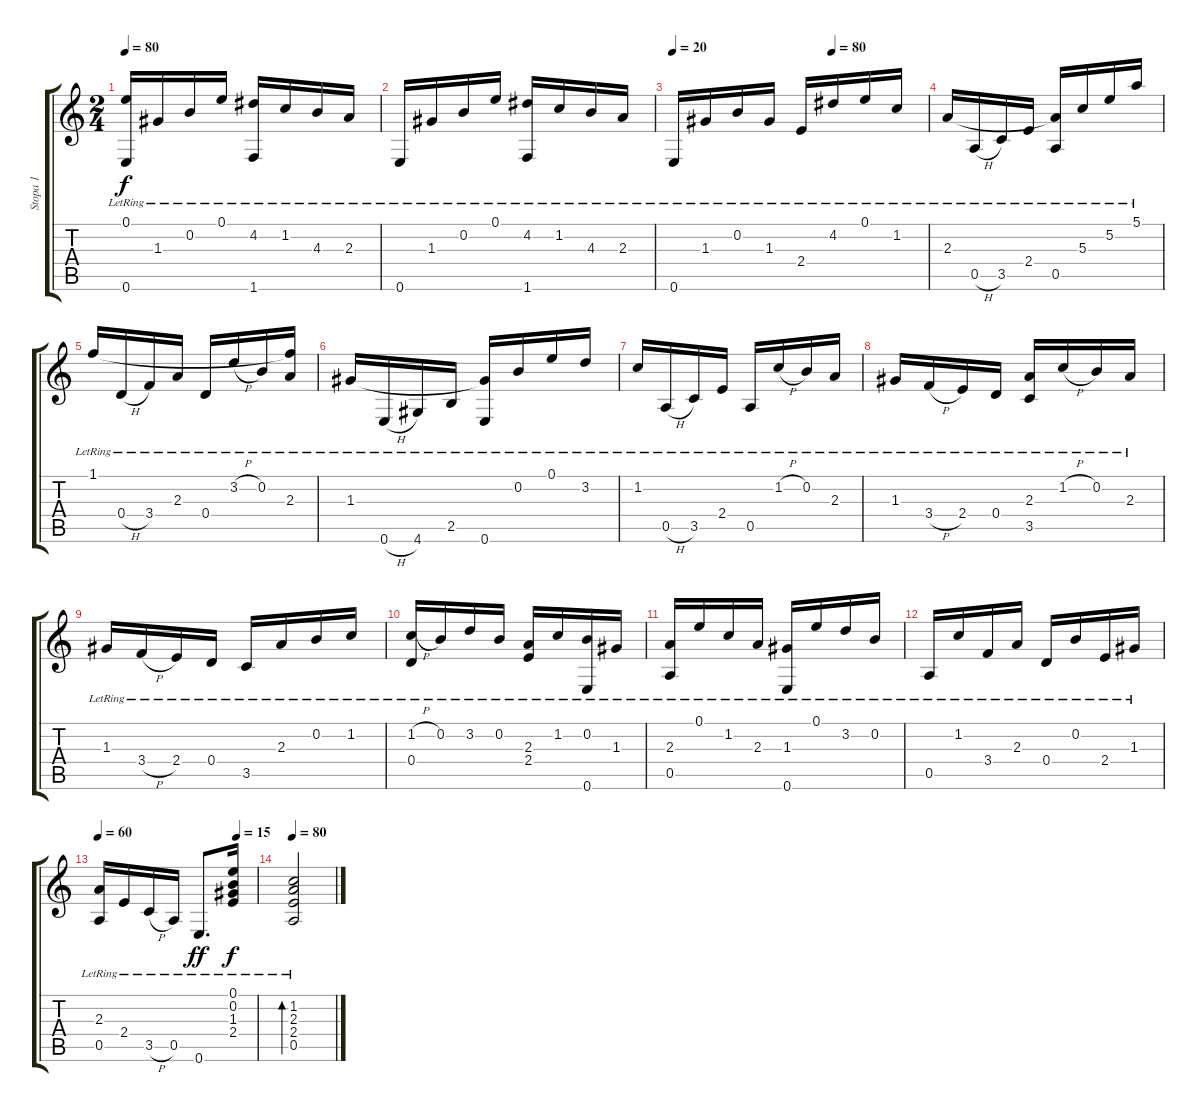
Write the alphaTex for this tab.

\track ("Stopa 1" "Stopa 1") {instrument acousticguitarsteel}
\staff {score tabs}
\tuning (E4 B3 G3 D3 A2 E2) {hide}
\ts (2 4)
\tempo 80
\clef g2
\ks c
(0.1{lr} 0.6{lr}).16{dy f} 1.3{lr}.16 0.2{lr}.16 0.1{lr}.16 (4.2{lr} 1.6{lr}).16 1.2{lr}.16 4.3{lr}.16 2.3{lr}.16 |
0.6{lr}.16 1.3{lr}.16 0.2{lr}.16 0.1{lr}.16 (4.2{lr} 1.6{lr}).16 1.2{lr}.16 4.3{lr}.16 2.3{lr}.16 |
\tempo 20
\tempo (80 0.625)
0.6{lr}.16 1.3{lr}.16 0.2{lr}.16 1.3{lr}.16 2.4{lr}.16 4.2{lr}.16 0.1{lr}.16 1.2{lr}.16 |
2.3{lr}.16 0.5{h lr}.16 3.5{lr}.16 2.4{lr}.16 (2.3{t} 0.5{lr}).16 5.3{lr}.16 5.2{lr}.16 5.1{lr}.16 |
1.1{lr}.16 0.4{h lr}.16 3.4{lr}.16 2.3{lr}.16 0.4{lr}.16 3.2{h lr}.16 0.2{lr}.16 (1.1{t} 2.3{lr}).16 |
1.3{lr}.16 0.6{h lr}.16 4.6{lr}.16 2.5{lr}.16 (1.3{t} 0.6{lr}).16 0.2{lr}.16 0.1{lr}.16 3.2{lr}.16 |
1.2{lr}.16 0.5{h lr}.16 3.5{lr}.16 2.4{lr}.16 0.5{lr}.16 1.2{h lr}.16 0.2{lr}.16 2.3{lr}.16 |
1.3{lr}.16 3.4{h lr}.16 2.4{lr}.16 0.4{lr}.16 (2.3{lr} 3.5{lr}).16 1.2{h lr}.16 0.2{lr}.16 2.3{lr}.16 |
1.3{lr}.16 3.4{h lr}.16 2.4{lr}.16 0.4{lr}.16 3.5{lr}.16 2.3{lr}.16 0.2{lr}.16 1.2{lr}.16 |
(1.2{h lr} 0.4{lr}).16 0.2{lr}.16 3.2{lr}.16 0.2{lr}.16 (2.3{lr} 2.4{lr}).16 1.2{lr}.16 (0.2{lr} 0.6{lr}).16 1.3{lr}.16 |
(2.3{lr} 0.5{lr}).16 0.1{lr}.16 1.2{lr}.16 2.3{lr}.16 (1.3{lr} 0.6{lr}).16 0.1{lr}.16 3.2{lr}.16 0.2{lr}.16 |
0.5{lr}.16 1.2{lr}.16 3.4{lr}.16 2.3{lr}.16 0.4{lr}.16 0.2{lr}.16 2.4{lr}.16 1.3{lr}.16 |
\tempo 60
\tempo (15 0.875)
(2.3{lr} 0.5{lr}).16 2.4{lr}.16 3.5{h lr}.16 0.5{lr}.16 0.6{lr}.8{d dy ff} (0.1{lr} 0.2{lr} 1.3{lr} 2.4{lr}).16{dy f} |
\tempo 80
(1.2{lr} 2.3{lr} 2.4{lr} 0.5{lr}).2{bd 240}
